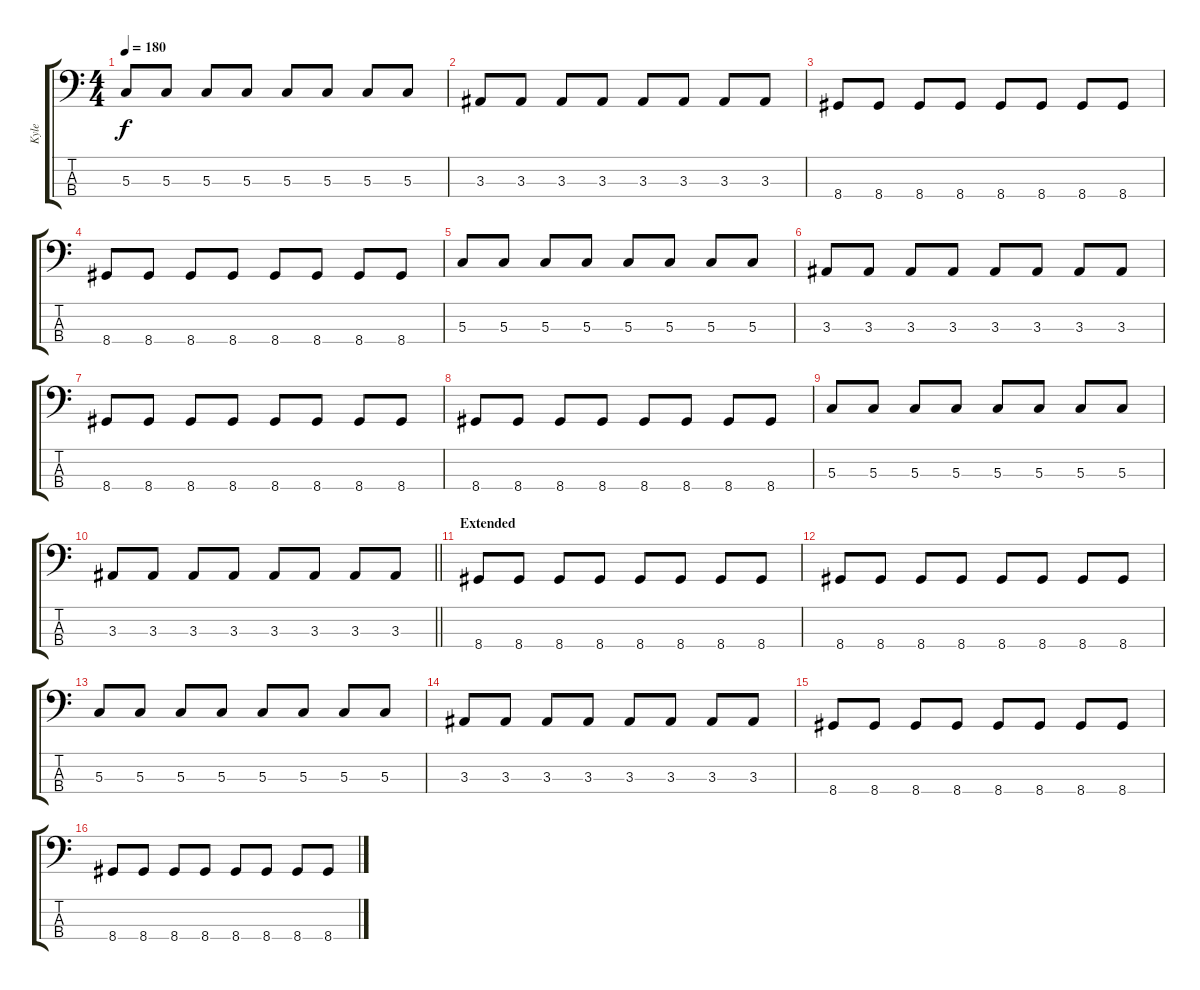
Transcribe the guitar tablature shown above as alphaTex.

\track ("Kyle" "Kyle") {instrument electricbasspick}
\staff {score tabs}
\tuning (F2 C2 G1 C1) {hide}
\ts (4 4)
\tempo 180
\clef f4
\ks c
5.3.8{dy f} 5.3.8 5.3.8 5.3.8 5.3.8 5.3.8 5.3.8 5.3.8 |
3.3.8 3.3.8 3.3.8 3.3.8 3.3.8 3.3.8 3.3.8 3.3.8 |
8.4.8 8.4.8 8.4.8 8.4.8 8.4.8 8.4.8 8.4.8 8.4.8 |
8.4.8 8.4.8 8.4.8 8.4.8 8.4.8 8.4.8 8.4.8 8.4.8 |
5.3.8 5.3.8 5.3.8 5.3.8 5.3.8 5.3.8 5.3.8 5.3.8 |
3.3.8 3.3.8 3.3.8 3.3.8 3.3.8 3.3.8 3.3.8 3.3.8 |
8.4.8 8.4.8 8.4.8 8.4.8 8.4.8 8.4.8 8.4.8 8.4.8 |
8.4.8 8.4.8 8.4.8 8.4.8 8.4.8 8.4.8 8.4.8 8.4.8 |
5.3.8 5.3.8 5.3.8 5.3.8 5.3.8 5.3.8 5.3.8 5.3.8 |
\barLineRight lightlight
3.3.8 3.3.8 3.3.8 3.3.8 3.3.8 3.3.8 3.3.8 3.3.8 |
\section ("" "Extended")
8.4.8 8.4.8 8.4.8 8.4.8 8.4.8 8.4.8 8.4.8 8.4.8 |
8.4.8 8.4.8 8.4.8 8.4.8 8.4.8 8.4.8 8.4.8 8.4.8 |
5.3.8 5.3.8 5.3.8 5.3.8 5.3.8 5.3.8 5.3.8 5.3.8 |
3.3.8 3.3.8 3.3.8 3.3.8 3.3.8 3.3.8 3.3.8 3.3.8 |
8.4.8 8.4.8 8.4.8 8.4.8 8.4.8 8.4.8 8.4.8 8.4.8 |
8.4.8 8.4.8 8.4.8 8.4.8 8.4.8 8.4.8 8.4.8 8.4.8
